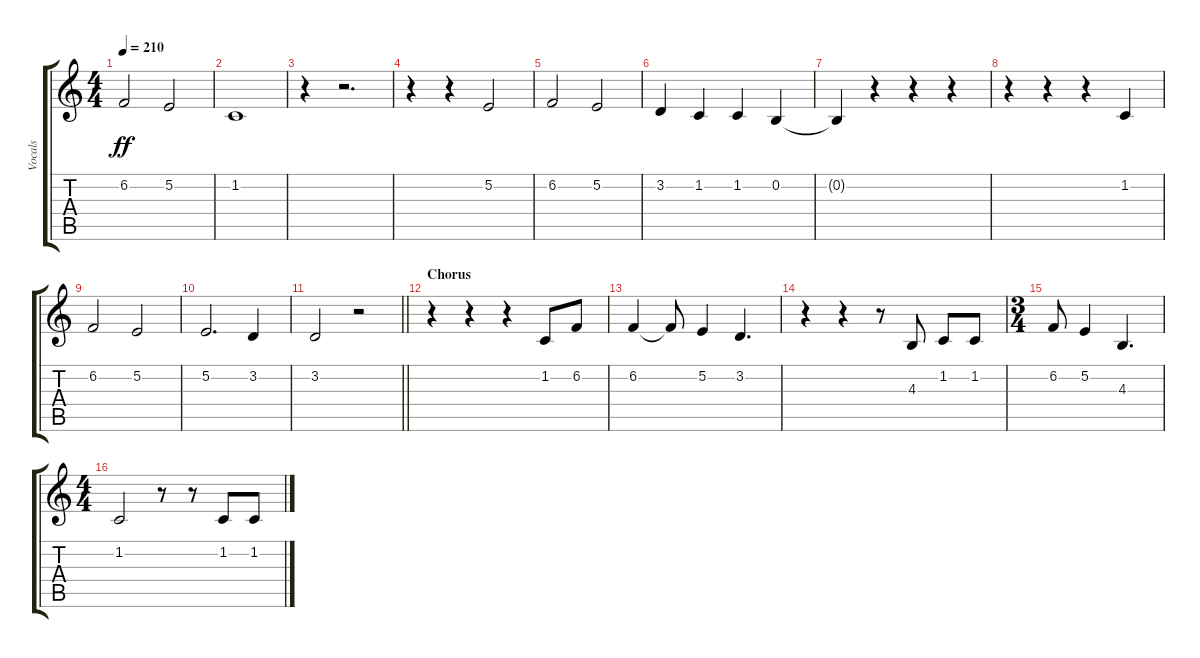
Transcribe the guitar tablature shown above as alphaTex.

\track ("Vocals" "Vocals") {instrument clarinet}
\staff {score tabs}
\tuning (E4 B3 G3 D3 A2 E2) {hide}
\ts (4 4)
\tempo 210
\clef g2
\ks c
6.2.2{dy ff} 5.2.2 |
1.2.1 |
r.4 r.2{d} |
r.4 r.4 5.2.2 |
6.2.2 5.2.2 |
3.2.4 1.2.4 1.2.4 0.2.4 |
0.2{t}.4 r.4 r.4 r.4 |
r.4 r.4 r.4 1.2.4 |
6.2.2 5.2.2 |
5.2.2{d} 3.2.4 |
\barLineRight lightlight
3.2.2 r.2 |
\section ("" "Chorus")
r.4 r.4 r.4 1.2.8 6.2.8 |
6.2.4 6.2{t}.8 5.2.4 3.2.4{d} |
r.4 r.4 r.8 4.3.8 1.2.8 1.2.8 |
\ts (3 4)
6.2.8 5.2.4 4.3.4{d} |
\ts (4 4)
1.2.2 r.8 r.8 1.2.8 1.2.8
